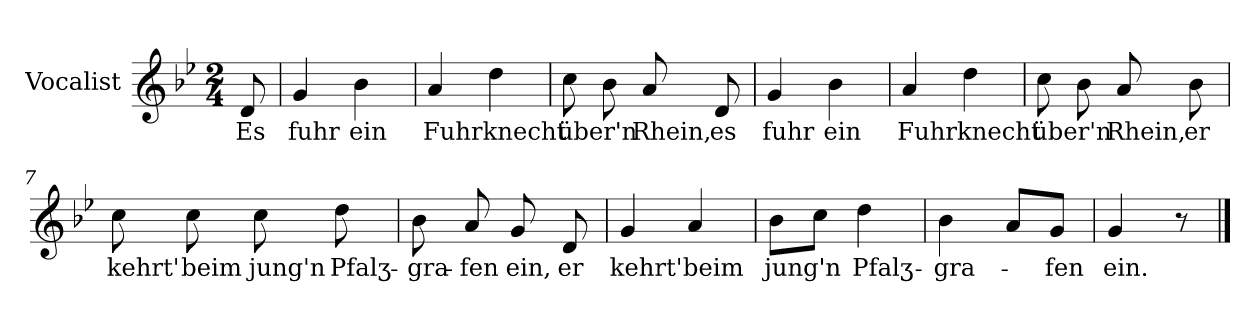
**kern	**text
*part1	*part1
*staff1	*staff1
*I"Vocalist	*
*k[b-e-]	*
*g:	*
*M2/4	*
=	=
8d	Es
=1	=1
4g	fuhr
4b-	ein
=2	=2
4a	Fuhrknecht
4dd	.
=3	=3
8cc	über'n
8b-	.
8a	Rhein,
8d	es
=4	=4
4g	fuhr
4b-	ein
=5	=5
4a	Fuhrknecht
4dd	.
=6	=6
8cc	über'n
8b-	.
8a	Rhein,
8b-	er
=7	=7
8cc	kehrt'
8cc	beim
8cc	jung'n
8dd	Pfalʒ-
=8	=8
8b-	gra-
8a	fen
8g	ein,
8d	er
=9	=9
4g	kehrt'
4a	beim
=10	=10
8b-L	jung'n
8ccJ	.
4dd	Pfalʒ-
=11	=11
4b-	-gra-
8aL	.
8gJ	-fen
=12	=12
4g	ein.
8r	.
==	==
*-	*-
